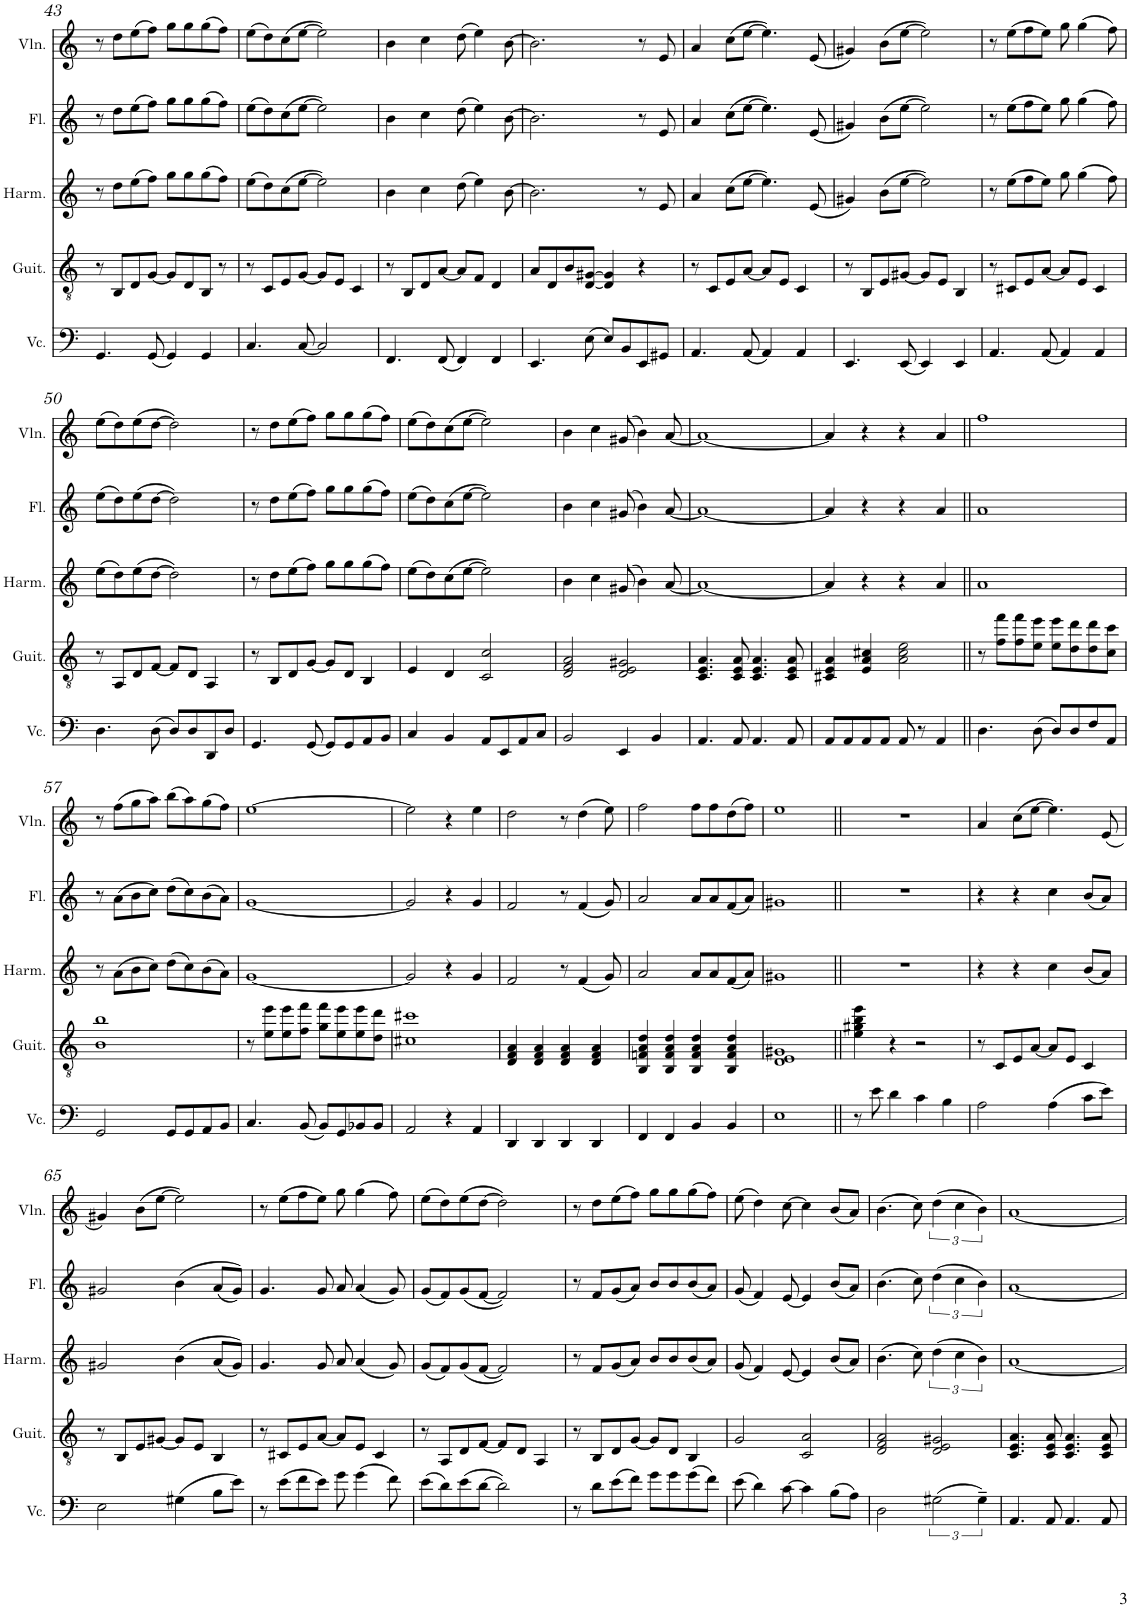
**kern	**kern	**kern	**kern	**kern
*part5	*part4	*part3	*part2	*part1
*staff5	*staff4	*staff3	*staff2	*staff1
*I"チェロ	*I"クラシックギター	*I"ハーモニカ	*I"フルート	*I"ヴァイオリン
!!LO:PB:g=z
*clefF4	*clefGv2	*clefG2	*clefG2	*clefG2
*k[]	*k[]	*k[]	*k[]	*k[]
*M4/4	*M4/4	*M4/4	*M4/4	*M4/4
=43	=43	=43	=43	=43
4.GG/	8r	8r	8r	8r
.	8BB/L	8dd\L	8dd\L	8dd\L
.	8D/	(8ee\	(8ee\	(8ee\
(8GG/	[8G/J	8ff\J)	8ff\J)	8ff\J)
4GG/)	8G/L]	8gg\L	8gg\L	8gg\L
.	8D/	8gg\	8gg\	8gg\
4GG/	8BB/J	(8gg\	(8gg\	(8gg\
.	8r	8ff\J)	8ff\J)	8ff\J)
=44	=44	=44	=44	=44
4.C/	8r	(8ee\L	(8ee\L	(8ee\L
.	8C/L	8dd\)	8dd\)	8dd\)
.	8E/	(8cc\	(8cc\	(8cc\
[8C/	[8G/J	[8ee\J	[8ee\J	[8ee\J
2C/]	8G/L]	2ee\])	2ee\])	2ee\])
.	8E/J	.	.	.
.	4C/	.	.	.
=45	=45	=45	=45	=45
4.FF/	8r	4b\	4b\	4b\
.	8BB/L	.	.	.
.	8D/	4cc\	4cc\	4cc\
(8FF/	[8A/J	.	.	.
4FF/)	8A/L]	(8dd\	(8dd\	(8dd\
.	8F/J	4ee\)	4ee\)	4ee\)
4FF/	4D/	.	.	.
.	.	[8b\	[8b\	[8b\
=46	=46	=46	=46	=46
4.EE/	8A/L	2.b\]	2.b\]	2.b\]
.	8D/	.	.	.
.	8B/	.	.	.
(8E\	[8D/ [8G#X/J	.	.	.
8E/L)	4D/] 4G#/]	.	.	.
8BB/	.	.	.	.
8EE/	4r	8r	8r	8r
8GG#X/J	.	8e/	8e/	8e/
=47	=47	=47	=47	=47
4.AA/	8r	4a/	4a/	4a/
.	8C/L	.	.	.
.	8E/	(8cc\L	(8cc\L	(8cc\L
(8AA/	[8A/J	[8ee\J	[8ee\J	[8ee\J
4AA/)	8A/L]	4.ee\])	4.ee\])	4.ee\])
.	8E/J	.	.	.
4AA/	4C/	.	.	.
.	.	(8e/	(8e/	(8e/
=48	=48	=48	=48	=48
4.EE/	8r	4g#X/)	4g#X/)	4g#X/)
.	8BB/L	.	.	.
.	8E/	(8b\L	(8b\L	(8b\L
(8EE/	[8G#X/J	[8ee\J	[8ee\J	[8ee\J
4EE/)	8G#/L]	2ee\])	2ee\])	2ee\])
.	8E/J	.	.	.
4EE/	4BB/	.	.	.
=49	=49	=49	=49	=49
4.AA/	8r	8r	8r	8r
.	8C#X/L	(8ee\L	(8ee\L	(8ee\L
.	8E/	8ff\	8ff\	8ff\
(8AA/	[8A/J	8ee\J)	8ee\J)	8ee\J)
4AA/)	8A/L]	8gg\	8gg\	8gg\
.	8E/J	(4gg\	(4gg\	(4gg\
4AA/	4C#/	.	.	.
.	.	8ff\)	8ff\)	8ff\)
!!LO:LB:g=z
=50	=50	=50	=50	=50
4.D\	8r	(8ee\L	(8ee\L	(8ee\L
.	8AA/L	8dd\)	8dd\)	8dd\)
.	8D/	(8ee\	(8ee\	(8ee\
(8D\	[8F/J	[8dd\J	[8dd\J	[8dd\J
8D/L)	8F/L]	2dd\])	2dd\])	2dd\])
8D/	8D/J	.	.	.
8DD/	4AA/	.	.	.
8D/J	.	.	.	.
=51	=51	=51	=51	=51
4.GG/	8r	8r	8r	8r
.	8BB/L	8dd\L	8dd\L	8dd\L
.	8D/	(8ee\	(8ee\	(8ee\
(8GG/	[8G/J	8ff\J)	8ff\J)	8ff\J)
8GG/L)	8G/L]	8gg\L	8gg\L	8gg\L
8GG/	8D/J	8gg\	8gg\	8gg\
8AA/	4BB/	(8gg\	(8gg\	(8gg\
8BB/J	.	8ff\J)	8ff\J)	8ff\J)
=52	=52	=52	=52	=52
4C/	4E/	(8ee\L	(8ee\L	(8ee\L
.	.	8dd\)	8dd\)	8dd\)
4BB/	4D/	(8cc\	(8cc\	(8cc\
.	.	[8ee\J	[8ee\J	[8ee\J
8AA/L	2C/ 2c/	2ee\])	2ee\])	2ee\])
8EE/	.	.	.	.
8AA/	.	.	.	.
8C/J	.	.	.	.
=53	=53	=53	=53	=53
2BB/	2D/ 2F/ 2A/	4b\	4b\	4b\
.	.	4cc\	4cc\	4cc\
4EE/	2D/ 2E/ 2G#X/	(8g#X/	(8g#X/	(8g#X/
.	.	4b\)	4b\)	4b\)
4BB/	.	.	.	.
.	.	[8a/	[8a/	[8a/
=54	=54	=54	=54	=54
4.AA/	4.C/ 4.E/ 4.A/	1a_	1a_	1a_
8AA/	8C/ 8E/ 8A/	.	.	.
4.AA/	4.C/ 4.E/ 4.A/	.	.	.
8AA/	8C/ 8E/ 8A/	.	.	.
=55	=55	=55	=55	=55
8AA/L	4C#X/ 4E/ 4A/	4a/]	4a/]	4a/]
8AA/	.	.	.	.
8AA/	4E/ 4A/ 4c#X/	4r	4r	4r
8AA/J	.	.	.	.
8AA/	2A\ 2c#\ 2e\	4r	4r	4r
8r	.	.	.	.
4AA/	.	4a/	4a/	4a/
=56||	=56||	=56||	=56||	=56||
4.D\	8r	1a	1a	1ff
.	8f\ 8ff\L	.	.	.
.	8f\ 8ff\	.	.	.
(8D\	8e\ 8ee\J	.	.	.
8D/L)	8e\ 8ee\L	.	.	.
8D/	8d\ 8dd\	.	.	.
8F/	8d\ 8dd\	.	.	.
8AA/J	8c\ 8cc\J	.	.	.
!!LO:LB:g=z
=57	=57	=57	=57	=57
2GG/	1B 1b	8r	8r	8r
.	.	(8a\L	(8a\L	(8ff\L
.	.	8b\	8b\	8gg\
.	.	8cc\J)	8cc\J)	8aa\J)
8GG/L	.	(8dd\L	(8dd\L	(8bb\L
8GG/	.	8cc\)	8cc\)	8aa\)
8AA/	.	(8b\	(8b\	(8gg\
8BB/J	.	8a\J)	8a\J)	8ff\J)
=58	=58	=58	=58	=58
4.C/	8r	[1g	[1g	[1ee
.	8e\ 8ee\L	.	.	.
.	8e\ 8ee\	.	.	.
(8BB/	8f\ 8ff\J	.	.	.
8BB/L)	8g\ 8ff\L	.	.	.
8GG/	8e\ 8ee\	.	.	.
8BB-X/	8e\ 8ee\	.	.	.
8BB-/J	8d\ 8dd\J	.	.	.
=59	=59	=59	=59	=59
2AA/	1c#X 1cc#X	2g/]	2g/]	2ee\]
4r	.	4r	4r	4r
4AA/	.	4g/	4g/	4ee\
=60	=60	=60	=60	=60
4DD/	4D/ 4F/ 4A/	2f/	2f/	2dd\
4DD/	4D/ 4F/ 4A/	.	.	.
4DD/	4D/ 4F/ 4A/	8r	8r	8r
.	.	(4f/	(4f/	(4dd\
4DD/	4D/ 4F/ 4A/	.	.	.
.	.	8g/)	8g/)	8ee\)
=61	=61	=61	=61	=61
4FF/	4BB/ 4Fn/ 4A/ 4d/	2a/	2a/	2ff\
4FF/	4BB/ 4F/ 4A/ 4d/	.	.	.
4BB/	4BB/ 4F/ 4A/ 4d/	8a/L	8a/L	8ff\L
.	.	8a/	8a/	8ff\
4BB/	4BB/ 4F/ 4A/ 4d/	(8f/	(8f/	(8dd\
.	.	8a/J)	8a/J)	8ff\J)
=62	=62	=62	=62	=62
1E	1D 1E 1G#X	1g#X	1g#X	1ee
=63||	=63||	=63||	=63||	=63||
8r	4e\ 4g#X\ 4b\ 4ee\	1r	1r	1r
8e\	.	.	.	.
4d\	4r	.	.	.
4c\	2r	.	.	.
4B\	.	.	.	.
=64	=64	=64	=64	=64
2A\	8r	4r	4r	4a/
.	8C/L	.	.	.
.	8E/	4r	4r	(8cc\L
.	[8A/J	.	.	[8ee\J
(4A\	8A/L]	4cc\	4cc\	4.ee\])
.	8E/J	.	.	.
8c\L	4C/	(8b/L	(8b/L	.
8e\J)	.	8a/J)	8a/J)	(8e/
!!LO:LB:g=z
=65	=65	=65	=65	=65
2E\	8r	2g#X/	2g#X/	4g#X/)
.	8BB/L	.	.	.
.	8E/	.	.	(8b\L
.	[8G#X/J	.	.	[8ee\J
(4G#X\	8G#/L]	(4b\	(4b\	2ee\])
.	8E/J	.	.	.
8B\L	4BB/	(8a/L	(8a/L	.
8e\J)	.	8g#/J))	8g#/J))	.
=66	=66	=66	=66	=66
8r	8r	4.g/	4.g/	8r
(8e\L	8C#X/L	.	.	(8ee\L
8f\	8E/	.	.	8ff\
8e\J)	[8A/J	8g/	8g/	8ee\J)
8g\	8A/L]	8a/	8a/	8gg\
(4g\	8E/J	(4a/	(4a/	(4gg\
.	4C#/	.	.	.
8f\)	.	8g/)	8g/)	8ff\)
=67	=67	=67	=67	=67
(8e\L	8r	(8g/L	(8g/L	(8ee\L
8d\)	8AA/L	8f/)	8f/)	8dd\)
(8e\	8D/	(8g/	(8g/	(8ee\
[8d\J	[8F/J	[8f/J	[8f/J	[8dd\J
2d\])	8F/L]	2f/])	2f/])	2dd\])
.	8D/J	.	.	.
.	4AA/	.	.	.
=68	=68	=68	=68	=68
8r	8r	8r	8r	8r
8d\L	8BB/L	8f/L	8f/L	8dd\L
(8e\	8D/	(8g/	(8g/	(8ee\
8f\J)	[8G/J	8a/J)	8a/J)	8ff\J)
8g\L	8G/L]	8b/L	8b/L	8gg\L
8g\	8D/J	8b/	8b/	8gg\
(8g\	4BB/	(8b/	(8b/	(8gg\
8f\J)	.	8a/J)	8a/J)	8ff\J)
=69	=69	=69	=69	=69
(8e\	2G/	(8g/	(8g/	(8ee\
4d\)	.	4f/)	4f/)	4dd\)
[8c\	.	[8e/	[8e/	[8cc\
4c\]	2C/ 2A/	4e/]	4e/]	4cc\]
(8B\L	.	(8b/L	(8b/L	(8b/L
8A\J)	.	8a/J)	8a/J)	8a/J)
=70	=70	=70	=70	=70
2D\	2D/ 2F/ 2A/	(4.b\	(4.b\	(4.b\
.	.	8cc\)	8cc\)	8cc\)
(3G#X\	2D/ 2E/ 2G#X/	(6dd\	(6dd\	(6dd\
.	.	6cc\	6cc\	6cc\
6G#~\)	.	6b\)	6b\)	6b\)
=71	=71	=71	=71	=71
4.AA/	4.C/ 4.E/ 4.A/	[1a	[1a	[1a
8AA/	8C/ 8E/ 8A/	.	.	.
4.AA/	4.C/ 4.E/ 4.A/	.	.	.
8AA/	8C/ 8E/ 8A/	.	.	.
=	=	=	=	=
*-	*-	*-	*-	*-
